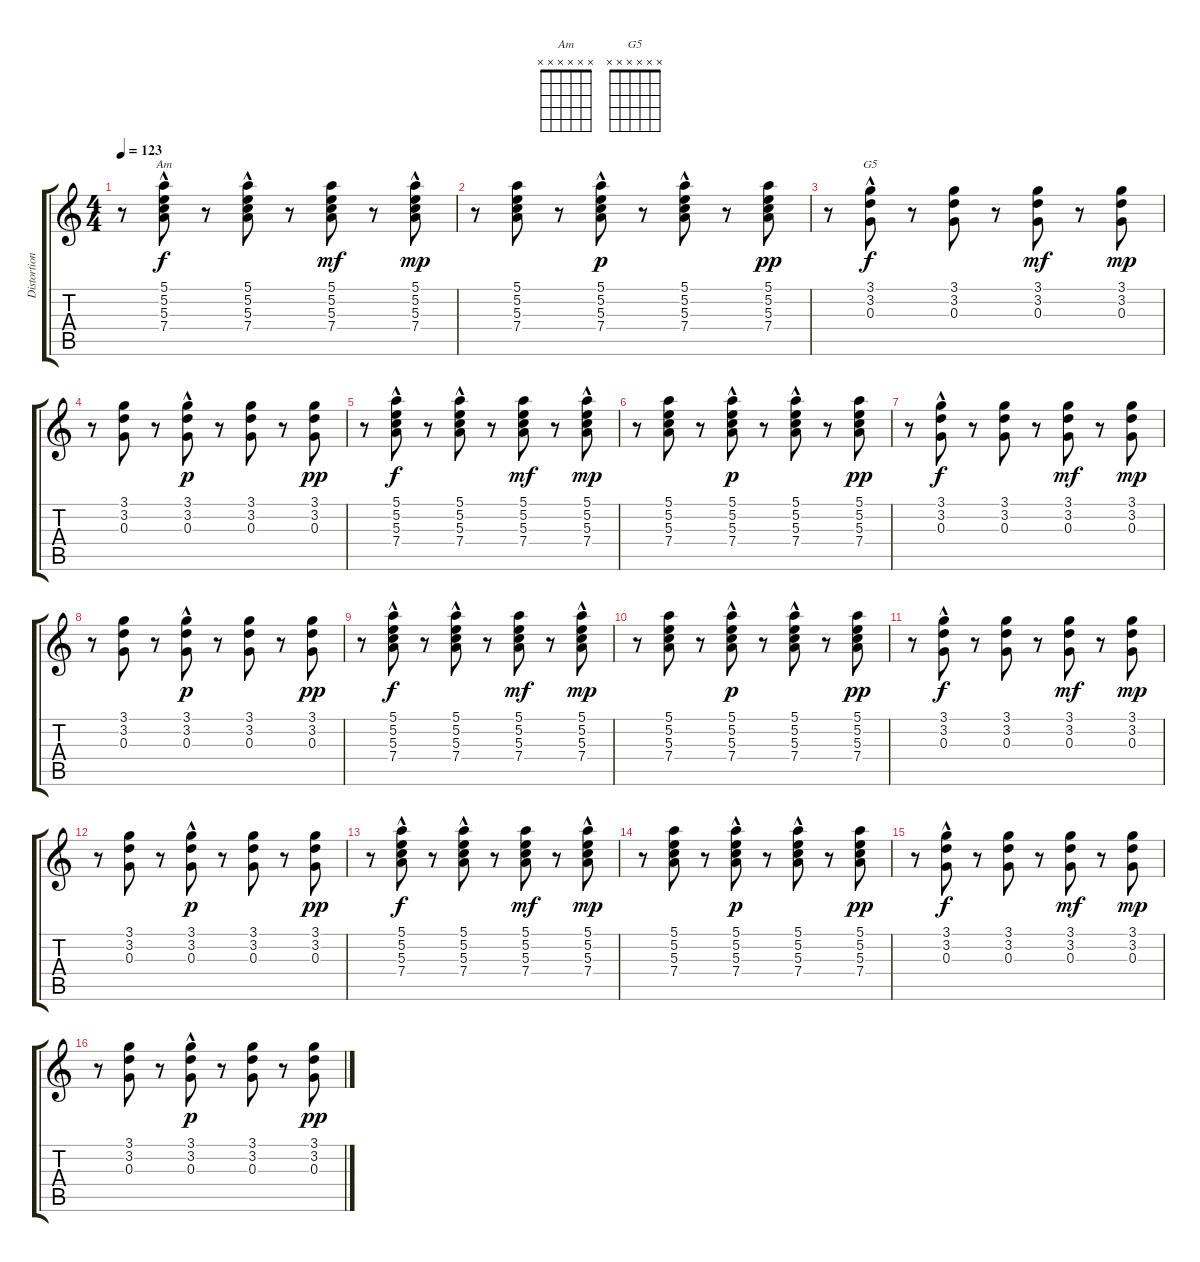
\track ("Distortion Guitar" "Distortion") {instrument distortionguitar}
\staff {score tabs}
\tuning (E4 B3 G3 D3 A2 E2) {hide}
\chord ("Am" x x x x x x) {firstfret 0}
\chord ("G5" x x x x x x) {firstfret 0}
\ts (4 4)
\tempo 123
\clef g2
\ks c
r.8{dy f instrument distortionguitar} (5.1 5.2 5.3 7.4{hac}).8{ch "Am"} r.8 (5.1 5.2 5.3 7.4{hac}).8 r.8 (5.1 5.2 5.3 7.4).8{dy mf} r.8 (5.1 5.2{hac} 5.3 7.4{hac}).8{dy mp} |
r.8 (5.1 5.2 5.3 7.4).8 r.8 (5.1 5.2 5.3 7.4{hac}).8{dy p} r.8 (5.1 5.2 5.3 7.4{hac}).8 r.8 (5.1 5.2 5.3 7.4).8{dy pp} |
r.8 (3.1 3.2{hac} 0.3{hac}).8{ch "G5" dy f} r.8 (3.1 3.2 0.3).8 r.8 (3.1 3.2 0.3).8{dy mf} r.8 (3.1 3.2 0.3).8{dy mp} |
r.8 (3.1 3.2 0.3).8 r.8 (3.1 3.2{hac} 0.3).8{dy p} r.8 (3.1 3.2 0.3).8 r.8 (3.1 3.2 0.3).8{dy pp} |
r.8 (5.1 5.2 5.3 7.4{hac}).8{dy f} r.8 (5.1 5.2 5.3 7.4{hac}).8 r.8 (5.1 5.2 5.3 7.4).8{dy mf} r.8 (5.1 5.2{hac} 5.3 7.4{hac}).8{dy mp} |
r.8 (5.1 5.2 5.3 7.4).8 r.8 (5.1 5.2 5.3 7.4{hac}).8{dy p} r.8 (5.1 5.2 5.3 7.4{hac}).8 r.8 (5.1 5.2 5.3 7.4).8{dy pp} |
r.8 (3.1 3.2{hac} 0.3{hac}).8{dy f} r.8 (3.1 3.2 0.3).8 r.8 (3.1 3.2 0.3).8{dy mf} r.8 (3.1 3.2 0.3).8{dy mp} |
r.8 (3.1 3.2 0.3).8 r.8 (3.1 3.2{hac} 0.3).8{dy p} r.8 (3.1 3.2 0.3).8 r.8 (3.1 3.2 0.3).8{dy pp} |
r.8 (5.1 5.2 5.3 7.4{hac}).8{dy f} r.8 (5.1 5.2 5.3 7.4{hac}).8 r.8 (5.1 5.2 5.3 7.4).8{dy mf} r.8 (5.1 5.2{hac} 5.3 7.4{hac}).8{dy mp} |
r.8 (5.1 5.2 5.3 7.4).8 r.8 (5.1 5.2 5.3 7.4{hac}).8{dy p} r.8 (5.1 5.2 5.3 7.4{hac}).8 r.8 (5.1 5.2 5.3 7.4).8{dy pp} |
r.8 (3.1 3.2{hac} 0.3{hac}).8{dy f} r.8 (3.1 3.2 0.3).8 r.8 (3.1 3.2 0.3).8{dy mf} r.8 (3.1 3.2 0.3).8{dy mp} |
r.8 (3.1 3.2 0.3).8 r.8 (3.1 3.2{hac} 0.3).8{dy p} r.8 (3.1 3.2 0.3).8 r.8 (3.1 3.2 0.3).8{dy pp} |
r.8 (5.1 5.2 5.3 7.4{hac}).8{dy f} r.8 (5.1 5.2 5.3 7.4{hac}).8 r.8 (5.1 5.2 5.3 7.4).8{dy mf} r.8 (5.1 5.2{hac} 5.3 7.4{hac}).8{dy mp} |
r.8 (5.1 5.2 5.3 7.4).8 r.8 (5.1 5.2 5.3 7.4{hac}).8{dy p} r.8 (5.1 5.2 5.3 7.4{hac}).8 r.8 (5.1 5.2 5.3 7.4).8{dy pp} |
r.8 (3.1 3.2{hac} 0.3{hac}).8{dy f} r.8 (3.1 3.2 0.3).8 r.8 (3.1 3.2 0.3).8{dy mf} r.8 (3.1 3.2 0.3).8{dy mp} |
r.8 (3.1 3.2 0.3).8 r.8 (3.1 3.2{hac} 0.3).8{dy p} r.8 (3.1 3.2 0.3).8 r.8 (3.1 3.2 0.3).8{dy pp}
